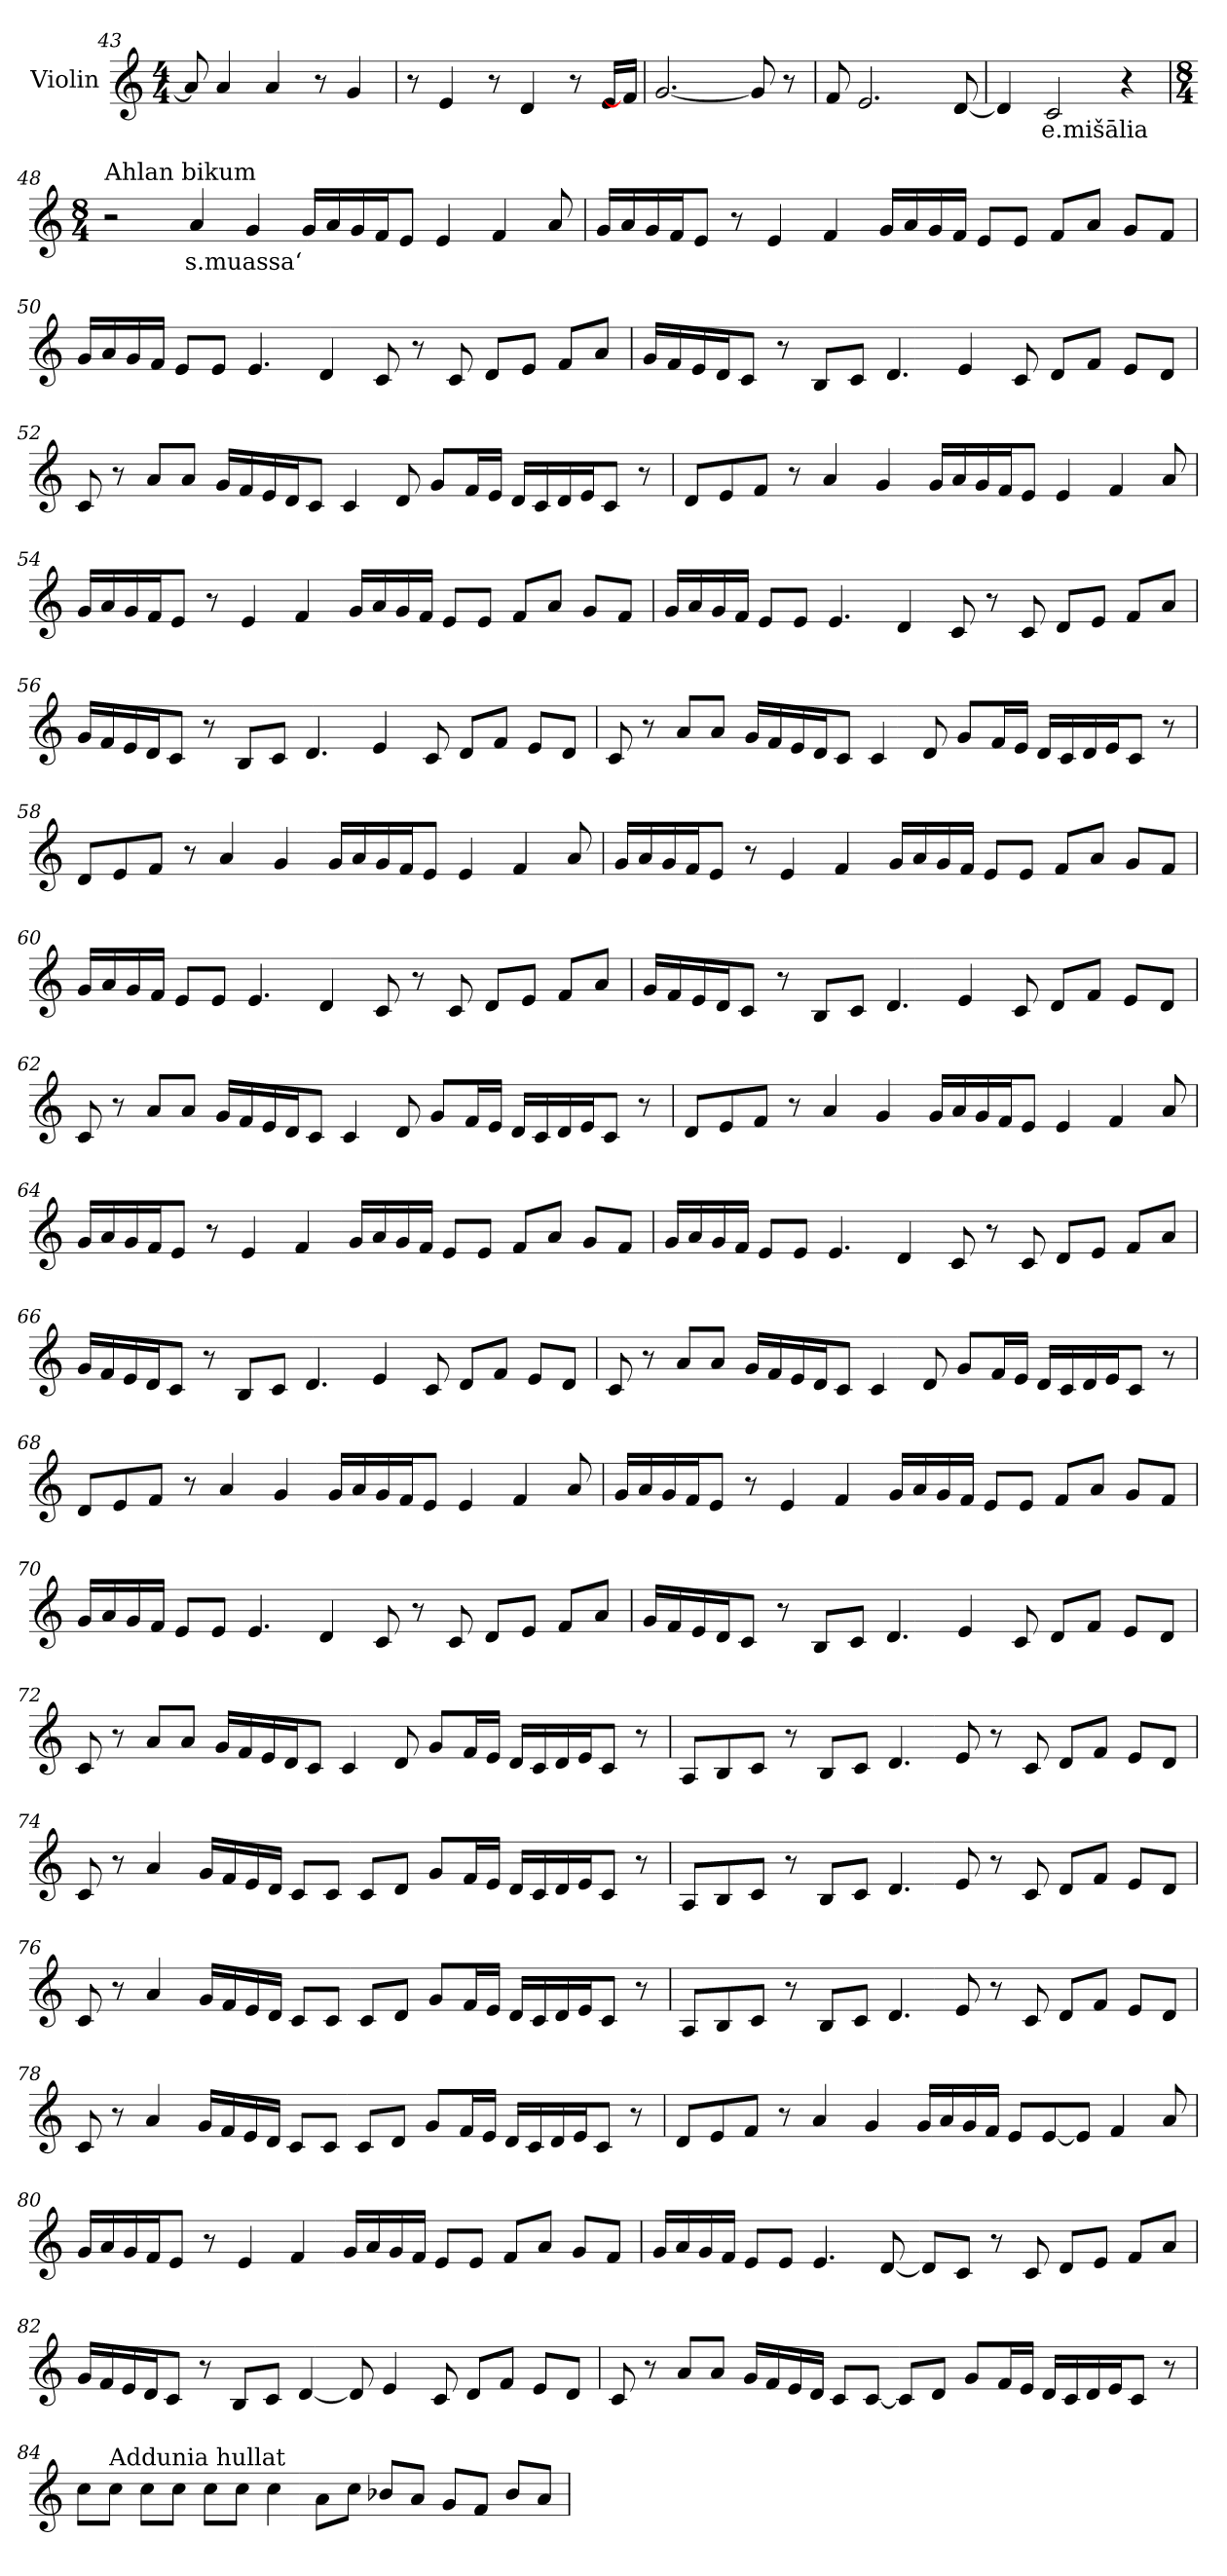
**kern	**text
*part1	*part1
*staff1	*staff1
*I"Violin	*
*clefG2	*
*k[]	*
*M4/4	*
=43	=43
8a/]	.
4a/	.
4a/	.
8r	.
4g/	.
=44	=44
8r	.
4e/	.
8r	.
4d/	.
8r	.
16e/LL	.
16f/JJ]	.
=45	=45
[2.g/	.
8g/]	.
8r	.
=46	=46
8f/	.
2.e/	.
[8d/	.
!!LO:LB:g=z
=47	=47
4d/]	.
!	!LO:LY:b
2c/	e.mišālia
4r	.
=48	=48
*M8/4	*
*MM55	*
!LO:TX:a:t=Ahlan bikum	!
2r	.
!	!LO:LY:b
4a/	s.muassa‘
4g/	.
16g/LL	.
16a/	.
16g/	.
16f/J	.
8e/J	.
4e/	.
4f/	.
8a/	.
=49	=49
16g/LL	.
16a/	.
16g/	.
16f/J	.
8e/J	.
8r	.
4e/	.
4f/	.
16g/LL	.
16a/	.
16g/	.
16f/JJ	.
8e/L	.
8e/J	.
8f/L	.
8a/J	.
8g/L	.
8f/J	.
!!LO:LB:g=z
=50	=50
16g/LL	.
16a/	.
16g/	.
16f/JJ	.
8e/L	.
8e/J	.
4.e/	.
4d/	.
8c/	.
8r	.
8c/	.
8d/L	.
8e/J	.
8f/L	.
8a/J	.
!!LO:LB:g=z
=51	=51
16g/LL	.
16f/	.
16e/	.
16d/J	.
8c/J	.
8r	.
8B/L	.
8c/J	.
4.d/	.
4e/	.
8c/	.
8d/L	.
8f/J	.
8e/L	.
8d/J	.
=52	=52
8c/	.
8r	.
8a/L	.
8a/J	.
16g/LL	.
16f/	.
16e/	.
16d/J	.
8c/J	.
4c/	.
8d/	.
8g/L	.
16f/L	.
16e/JJ	.
16d/LL	.
16c/	.
16d/	.
16e/J	.
8c/J	.
8r	.
!!LO:LB:g=z
=53	=53
8d/L	.
8e/	.
8f/J	.
8r	.
4a/	.
4g/	.
16g/LL	.
16a/	.
16g/	.
16f/J	.
8e/J	.
4e/	.
4f/	.
8a/	.
=54	=54
16g/LL	.
16a/	.
16g/	.
16f/J	.
8e/J	.
8r	.
4e/	.
4f/	.
16g/LL	.
16a/	.
16g/	.
16f/JJ	.
8e/L	.
8e/J	.
8f/L	.
8a/J	.
8g/L	.
8f/J	.
!!LO:LB:g=z
=55	=55
16g/LL	.
16a/	.
16g/	.
16f/JJ	.
8e/L	.
8e/J	.
4.e/	.
4d/	.
8c/	.
8r	.
8c/	.
8d/L	.
8e/J	.
8f/L	.
8a/J	.
=56	=56
16g/LL	.
16f/	.
16e/	.
16d/J	.
8c/J	.
8r	.
8B/L	.
8c/J	.
4.d/	.
4e/	.
8c/	.
8d/L	.
8f/J	.
8e/L	.
8d/J	.
!!LO:LB:g=z
=57	=57
8c/	.
8r	.
8a/L	.
8a/J	.
16g/LL	.
16f/	.
16e/	.
16d/J	.
8c/J	.
4c/	.
8d/	.
8g/L	.
16f/L	.
16e/JJ	.
16d/LL	.
16c/	.
16d/	.
16e/J	.
8c/J	.
8r	.
=58	=58
8d/L	.
8e/	.
8f/J	.
8r	.
4a/	.
4g/	.
16g/LL	.
16a/	.
16g/	.
16f/J	.
8e/J	.
4e/	.
4f/	.
8a/	.
!!LO:LB:g=z
=59	=59
16g/LL	.
16a/	.
16g/	.
16f/J	.
8e/J	.
8r	.
4e/	.
4f/	.
16g/LL	.
16a/	.
16g/	.
16f/JJ	.
8e/L	.
8e/J	.
8f/L	.
8a/J	.
8g/L	.
8f/J	.
=60	=60
16g/LL	.
16a/	.
16g/	.
16f/JJ	.
8e/L	.
8e/J	.
4.e/	.
4d/	.
8c/	.
8r	.
8c/	.
8d/L	.
8e/J	.
8f/L	.
8a/J	.
!!LO:PB:g=z
=61	=61
16g/LL	.
16f/	.
16e/	.
16d/J	.
8c/J	.
8r	.
8B/L	.
8c/J	.
4.d/	.
4e/	.
8c/	.
8d/L	.
8f/J	.
8e/L	.
8d/J	.
=62	=62
8c/	.
8r	.
8a/L	.
8a/J	.
16g/LL	.
16f/	.
16e/	.
16d/J	.
8c/J	.
4c/	.
8d/	.
8g/L	.
16f/L	.
16e/JJ	.
16d/LL	.
16c/	.
16d/	.
16e/J	.
8c/J	.
8r	.
!!LO:LB:g=z
=63	=63
8d/L	.
8e/	.
8f/J	.
8r	.
4a/	.
4g/	.
16g/LL	.
16a/	.
16g/	.
16f/J	.
8e/J	.
4e/	.
4f/	.
8a/	.
=64	=64
16g/LL	.
16a/	.
16g/	.
16f/J	.
8e/J	.
8r	.
4e/	.
4f/	.
16g/LL	.
16a/	.
16g/	.
16f/JJ	.
8e/L	.
8e/J	.
8f/L	.
8a/J	.
8g/L	.
8f/J	.
!!LO:LB:g=z
=65	=65
16g/LL	.
16a/	.
16g/	.
16f/JJ	.
8e/L	.
8e/J	.
4.e/	.
4d/	.
8c/	.
8r	.
8c/	.
8d/L	.
8e/J	.
8f/L	.
8a/J	.
=66	=66
16g/LL	.
16f/	.
16e/	.
16d/J	.
8c/J	.
8r	.
8B/L	.
8c/J	.
4.d/	.
4e/	.
8c/	.
8d/L	.
8f/J	.
8e/L	.
8d/J	.
!!LO:LB:g=z
=67	=67
8c/	.
8r	.
8a/L	.
8a/J	.
16g/LL	.
16f/	.
16e/	.
16d/J	.
8c/J	.
4c/	.
8d/	.
8g/L	.
16f/L	.
16e/JJ	.
16d/LL	.
16c/	.
16d/	.
16e/J	.
8c/J	.
8r	.
=68	=68
8d/L	.
8e/	.
8f/J	.
8r	.
4a/	.
4g/	.
16g/LL	.
16a/	.
16g/	.
16f/J	.
8e/J	.
4e/	.
4f/	.
8a/	.
!!LO:LB:g=z
=69	=69
16g/LL	.
16a/	.
16g/	.
16f/J	.
8e/J	.
8r	.
4e/	.
4f/	.
16g/LL	.
16a/	.
16g/	.
16f/JJ	.
8e/L	.
8e/J	.
8f/L	.
8a/J	.
8g/L	.
8f/J	.
=70	=70
16g/LL	.
16a/	.
16g/	.
16f/JJ	.
8e/L	.
8e/J	.
4.e/	.
4d/	.
8c/	.
8r	.
8c/	.
8d/L	.
8e/J	.
8f/L	.
8a/J	.
!!LO:LB:g=z
=71	=71
16g/LL	.
16f/	.
16e/	.
16d/J	.
8c/J	.
8r	.
8B/L	.
8c/J	.
4.d/	.
4e/	.
8c/	.
8d/L	.
8f/J	.
8e/L	.
8d/J	.
=72	=72
8c/	.
8r	.
8a/L	.
8a/J	.
16g/LL	.
16f/	.
16e/	.
16d/J	.
8c/J	.
4c/	.
8d/	.
8g/L	.
16f/L	.
16e/JJ	.
16d/LL	.
16c/	.
16d/	.
16e/J	.
8c/J	.
8r	.
!!LO:LB:g=z
=73	=73
8A/L	.
8B/	.
8c/J	.
8r	.
8B/L	.
8c/J	.
4.d/	.
8e/	.
8r	.
8c/	.
8d/L	.
8f/J	.
8e/L	.
8d/J	.
=74	=74
8c/	.
8r	.
4a/	.
16g/LL	.
16f/	.
16e/	.
16d/JJ	.
8c/L	.
8c/J	.
8c/L	.
8d/J	.
8g/L	.
16f/L	.
16e/JJ	.
16d/LL	.
16c/	.
16d/	.
16e/J	.
8c/J	.
8r	.
!!LO:LB:g=z
=75	=75
8A/L	.
8B/	.
8c/J	.
8r	.
8B/L	.
8c/J	.
4.d/	.
8e/	.
8r	.
8c/	.
8d/L	.
8f/J	.
8e/L	.
8d/J	.
=76	=76
8c/	.
8r	.
4a/	.
16g/LL	.
16f/	.
16e/	.
16d/JJ	.
8c/L	.
8c/J	.
8c/L	.
8d/J	.
8g/L	.
16f/L	.
16e/JJ	.
16d/LL	.
16c/	.
16d/	.
16e/J	.
8c/J	.
8r	.
!!LO:PB:g=z
=77	=77
8A/L	.
8B/	.
8c/J	.
8r	.
8B/L	.
8c/J	.
4.d/	.
8e/	.
8r	.
8c/	.
8d/L	.
8f/J	.
8e/L	.
8d/J	.
=78	=78
8c/	.
8r	.
4a/	.
16g/LL	.
16f/	.
16e/	.
16d/JJ	.
8c/L	.
8c/J	.
8c/L	.
8d/J	.
8g/L	.
16f/L	.
16e/JJ	.
16d/LL	.
16c/	.
16d/	.
16e/J	.
8c/J	.
8r	.
!!LO:LB:g=z
=79	=79
8d/L	.
8e/	.
8f/J	.
8r	.
4a/	.
4g/	.
16g/LL	.
16a/	.
16g/	.
16f/JJ	.
8e/L	.
[8e/	.
8e/J]	.
4f/	.
8a/	.
=80	=80
16g/LL	.
16a/	.
16g/	.
16f/J	.
8e/J	.
8r	.
4e/	.
4f/	.
16g/LL	.
16a/	.
16g/	.
16f/JJ	.
8e/L	.
8e/J	.
8f/L	.
8a/J	.
8g/L	.
8f/J	.
!!LO:LB:g=z
=81	=81
16g/LL	.
16a/	.
16g/	.
16f/JJ	.
8e/L	.
8e/J	.
4.e/	.
[8d/	.
8d/L]	.
8c/J	.
8r	.
8c/	.
8d/L	.
8e/J	.
8f/L	.
8a/J	.
=82	=82
16g/LL	.
16f/	.
16e/	.
16d/J	.
8c/J	.
8r	.
8B/L	.
8c/J	.
[4d/	.
8d/]	.
4e/	.
8c/	.
8d/L	.
8f/J	.
8e/L	.
8d/J	.
!!LO:LB:g=z
=83	=83
8c/	.
8r	.
8a/L	.
8a/J	.
16g/LL	.
16f/	.
16e/	.
16d/JJ	.
8c/L	.
[8c/J	.
8c/L]	.
8d/J	.
8g/L	.
16f/L	.
16e/JJ	.
16d/LL	.
16c/	.
16d/	.
16e/J	.
8c/J	.
8r	.
=84	=84
*MM60	*
8cc\L	.
!LO:TX:a:t=Addunia hullat	!
8cc\J	.
8cc\L	.
8cc\J	.
8cc\L	.
8cc\J	.
4cc\	.
8a\L	.
8cc\J	.
8b-X/L	.
8a/J	.
8g/L	.
8f/J	.
8b-/L	.
8a/J	.
=	=
*-	*-
